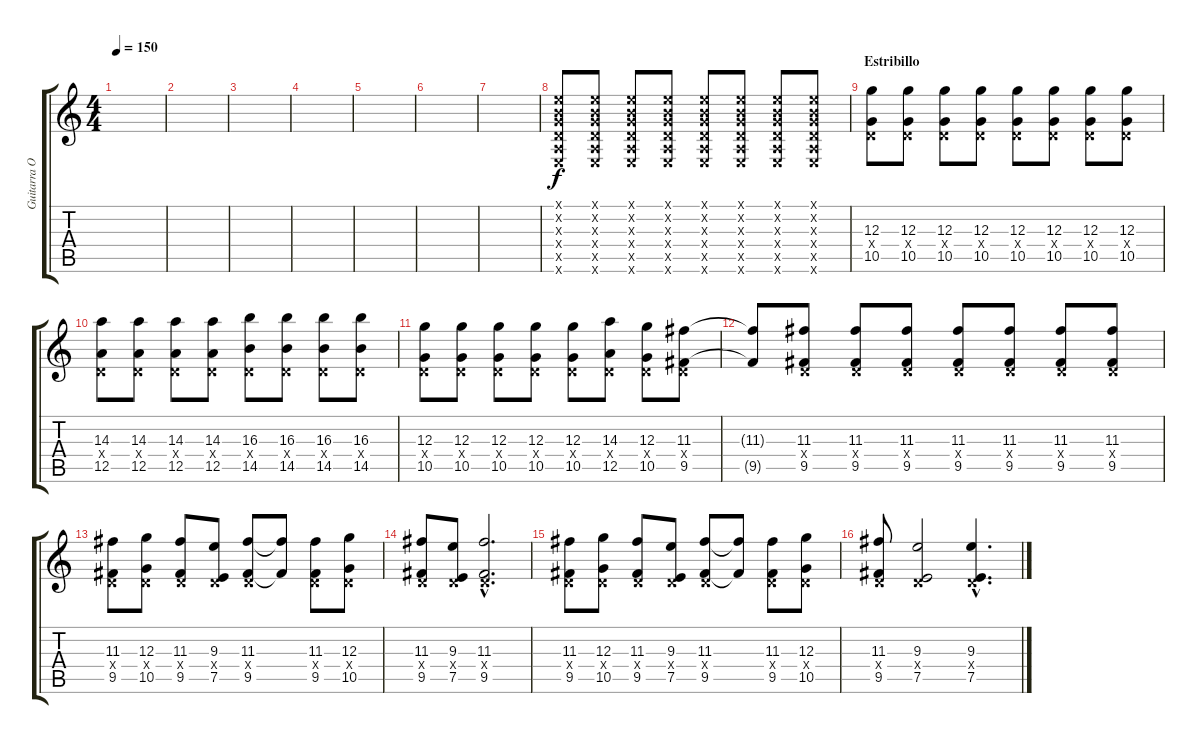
\track ("Guitarra Overdriven" "Guitarra O") {instrument overdrivenguitar}
\staff {score tabs}
\tuning (E4 B3 G3 D3 A2 E2) {hide}
\ts (4 4)
\tempo 150
\clef g2
\ks c
|
|
|
|
|
|
|
(0.1{x} 0.2{x} 0.3{x} 0.4{x} 0.5{x} 0.6{x}).8 (0.1{x} 0.2{x} 0.3{x} 0.4{x} 0.5{x} 0.6{x}).8 (0.1{x} 0.2{x} 0.3{x} 0.4{x} 0.5{x} 0.6{x}).8 (0.1{x} 0.2{x} 0.3{x} 0.4{x} 0.5{x} 0.6{x}).8 (0.1{x} 0.2{x} 0.3{x} 0.4{x} 0.5{x} 0.6{x}).8 (0.1{x} 0.2{x} 0.3{x} 0.4{x} 0.5{x} 0.6{x}).8 (0.1{x} 0.2{x} 0.3{x} 0.4{x} 0.5{x} 0.6{x}).8 (0.1{x} 0.2{x} 0.3{x} 0.4{x} 0.5{x} 0.6{x}).8 |
\section ("" "Estribillo")
(12.3 0.4{x} 10.5).8 (12.3 0.4{x} 10.5).8 (12.3 0.4{x} 10.5).8 (12.3 0.4{x} 10.5).8 (12.3 0.4{x} 10.5).8 (12.3 0.4{x} 10.5).8 (12.3 0.4{x} 10.5).8 (12.3 0.4{x} 10.5).8 |
(14.3 0.4{x} 12.5).8 (14.3 0.4{x} 12.5).8 (14.3 0.4{x} 12.5).8 (14.3 0.4{x} 12.5).8 (16.3 0.4{x} 14.5).8 (16.3 0.4{x} 14.5).8 (16.3 0.4{x} 14.5).8 (16.3 0.4{x} 14.5).8 |
(12.3 0.4{x} 10.5).8 (12.3 0.4{x} 10.5).8 (12.3 0.4{x} 10.5).8 (12.3 0.4{x} 10.5).8 (12.3 0.4{x} 10.5).8 (14.3 0.4{x} 12.5).8 (12.3 0.4{x} 10.5).8 (11.3 0.4{x} 9.5).8 |
(11.3{t} 9.5{t}).8 (11.3 0.4{x} 9.5).8 (11.3 0.4{x} 9.5).8 (11.3 0.4{x} 9.5).8 (11.3 0.4{x} 9.5).8 (11.3 0.4{x} 9.5).8 (11.3 0.4{x} 9.5).8 (11.3 0.4{x} 9.5).8 |
(11.3 0.4{x} 9.5).8 (12.3 0.4{x} 10.5).8 (11.3 0.4{x} 9.5).8 (9.3 0.4{x} 7.5).8 (11.3 0.4{x} 9.5).8 (11.3{t} 9.5{t}).8 (11.3 0.4{x} 9.5).8 (12.3 0.4{x} 10.5).8 |
(11.3 0.4{x} 9.5).8 (9.3 0.4{x} 7.5).8 (11.3{hac} 0.4{hac x} 9.5{hac}).2{d} |
(11.3 0.4{x} 9.5).8 (12.3 0.4{x} 10.5).8 (11.3 0.4{x} 9.5).8 (9.3 0.4{x} 7.5).8 (11.3 0.4{x} 9.5).8 (11.3{t} 9.5{t}).8 (11.3 0.4{x} 9.5).8 (12.3 0.4{x} 10.5).8 |
(11.3 0.4{x} 9.5).8 (9.3 0.4{x} 7.5).2 (9.3{hac} 0.4{hac x} 7.5{hac}).4{d}
